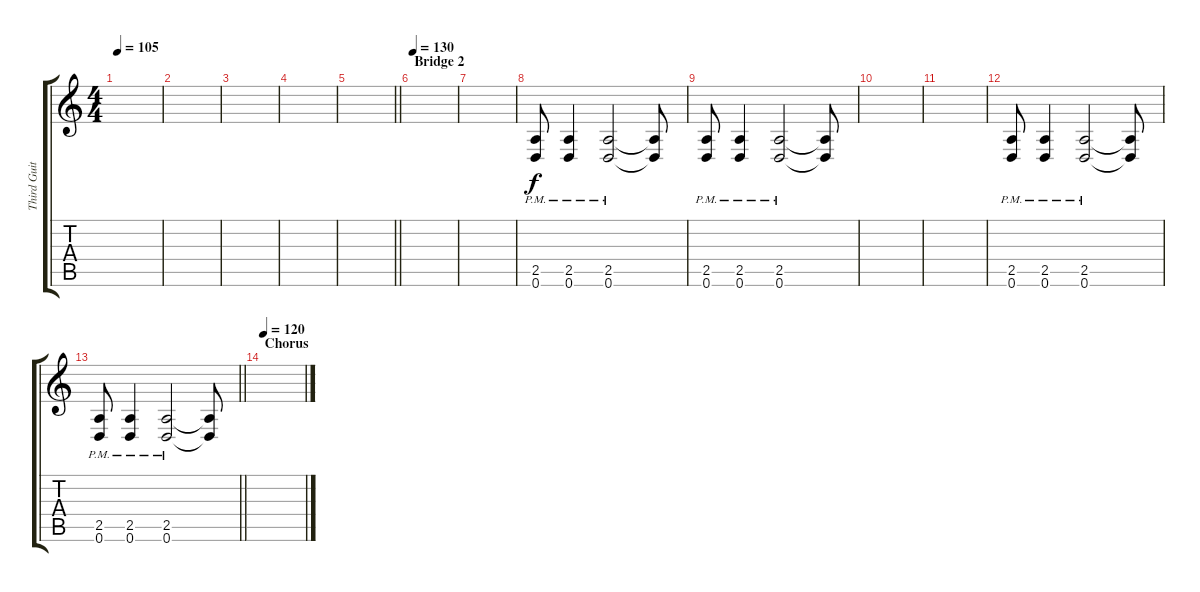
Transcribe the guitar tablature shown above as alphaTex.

\track ("Third Guitar" "Third Guit") {instrument overdrivenguitar}
\staff {score tabs}
\tuning (D4 A3 F3 C3 G2 D2) {hide}
\ts (4 4)
\tempo 105
\clef g2
\ks c
|
|
|
|
\barLineRight lightlight
|
\section ("" "Bridge 2")
\tempo 130
|
|
(2.5{pm} 0.6{pm}).8 (2.5{pm} 0.6{pm}).4 (2.5{pm} 0.6{pm}).2 (2.5{t} 0.6{t}).8 |
(2.5{pm} 0.6{pm}).8 (2.5{pm} 0.6{pm}).4 (2.5{pm} 0.6{pm}).2 (2.5{t} 0.6{t}).8 |
|
|
(2.5{pm} 0.6{pm}).8 (2.5{pm} 0.6{pm}).4 (2.5{pm} 0.6{pm}).2 (2.5{t} 0.6{t}).8 |
\barLineRight lightlight
(2.5{pm} 0.6{pm}).8 (2.5{pm} 0.6{pm}).4 (2.5{pm} 0.6{pm}).2 (2.5{t} 0.6{t}).8 |
\section ("" "Chorus")
\tempo 120
